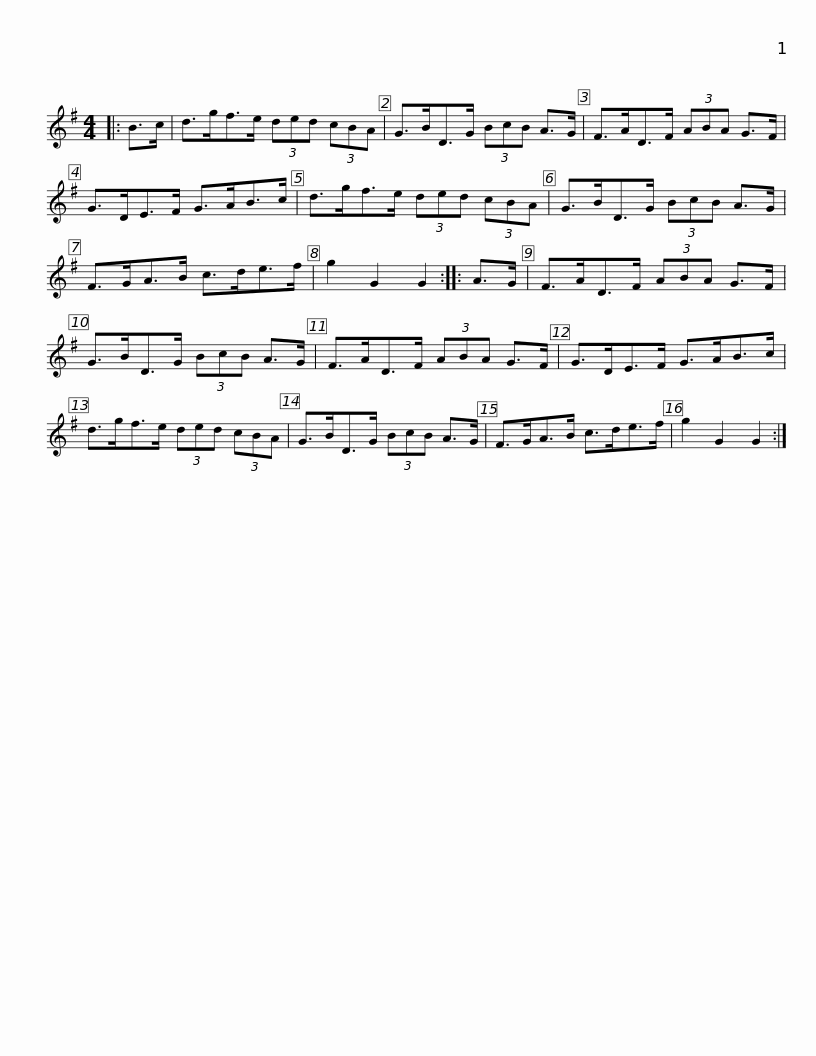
X:1
L:1/8
M:4/4
I:linebreak $
K:G
V:1 treble
V:1
|: B>c | d>gf>e (3ded (3cBA | G>BD>G (3BcB A>G | F>AD>F (3ABA G>F | G>DE>F G>AB>c |$ %5
 d>gf>e (3ded (3cBA | G>BD>G (3BcB A>G | F>GA>B c>de>f | g2 G2 G2 :: A>G |$ %10
 F>AD>F (3ABA G>F | G>BD>G (3BcB A>G | F>AD>F (3ABA G>F | G>DE>F G>AB>c |$ d>gf>e (3ded (3cBA | %15
 G>BD>G (3BcB A>G | F>GA>B c>de>f | g2 G2 G2 :| %18
